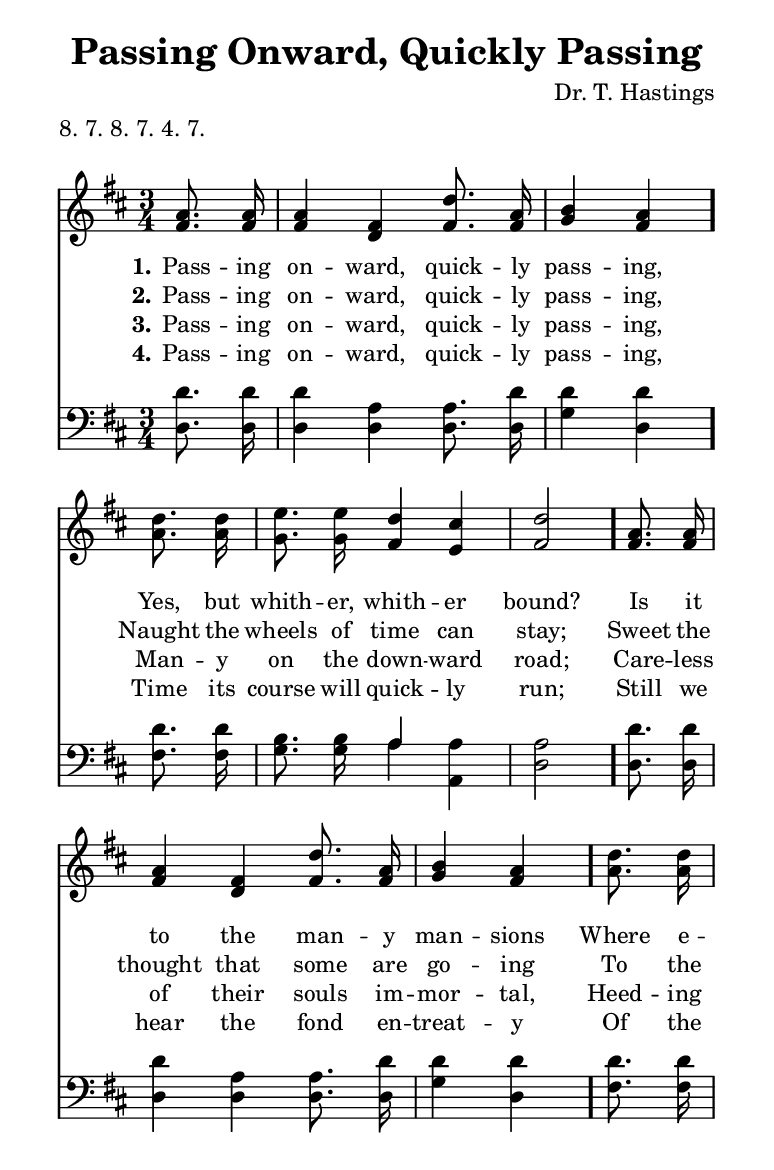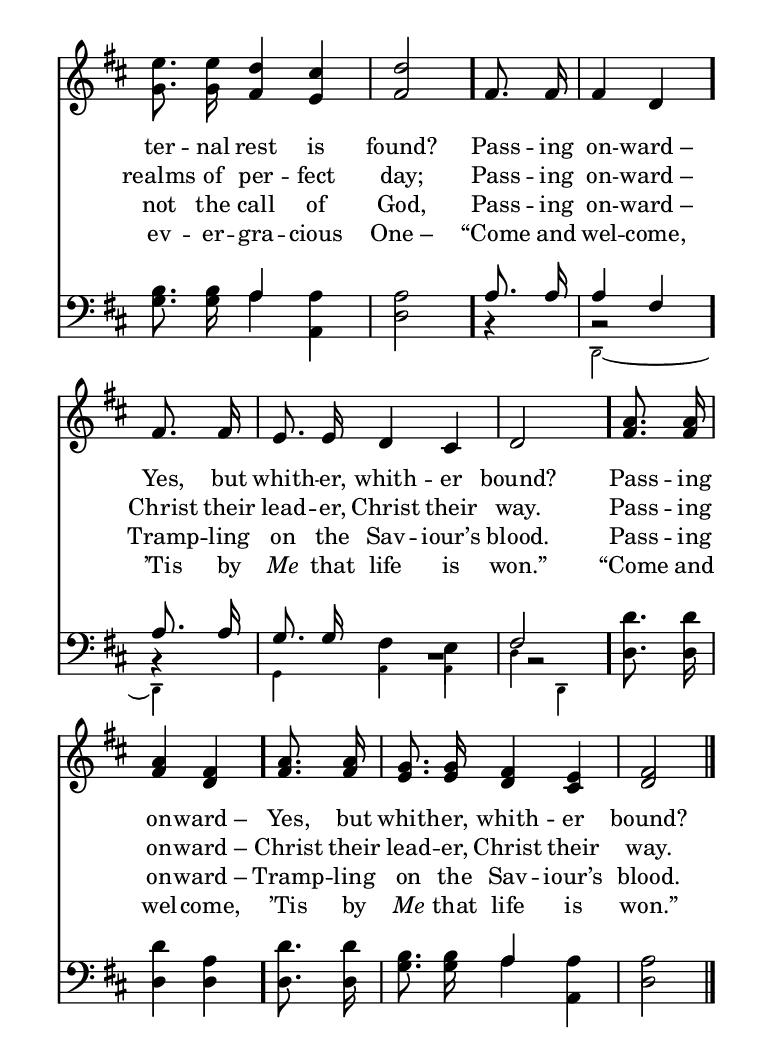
\include "common/global.ily"
\paper {
  \include "common/paper.ily"
}

\header{
  %gospel
  hymnnumber = "30"
  title = "Passing Onward, Quickly Passing"
  tunename = "Zion"
  meter = "8. 7. 8. 7. 4. 7."
  poet = ""
  composer = "Dr. T. Hastings"
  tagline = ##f
}

% for fermata in MIDI
ta = { \tempo 4=80 }
tb = { \tempo 4=40 }

patternAA = { c8. c16 | c4 c4 c8. c16 | c4 c4 }

patternBA = { c8. c16 | c8. c16 c4 c4 | c2 }
patternBB = { c4 | \once \override MultiMeasureRest.staff-position = #-8 R1*3/4 | c2 }

patternCA = { c8. c16 | c4 c4 }
patternCB = { c4 | c2 }

global = {
  \include "common/overrides.ily"
  \override Staff.TimeSignature.style = #'numbered
  \time 3/4
  \override Score.MetronomeMark.transparent = ##t % hide all fermata changes too
  \ta
  \key d \major
  \partial 4
  \autoBeamOff
}

notesSoprano = {
\global
\relative c'' {

  \changePitch \patternAA { a a | a fis d' a | b a }
  \changePitch \patternBA { d d | e e d cis  | d   }
  \changePitch \patternAA { a a | a fis d' a | b a }
  \changePitch \patternBA { d d | e e d cis  | d   }

  \changePitch \patternCA { fis, fis | fis d     }
  \changePitch \patternBA { fis fis  | e e d cis | d   }
  \changePitch \patternCA { a' a     | a fis     }
  \changePitch \patternBA { a a      | g g fis e | fis }

  \bar "|."

}
}

notesAlto = {
\global
\relative e' {

  \changePitch \patternAA { fis fis | fis d fis fis | g fis }
  \changePitch \patternBA { a a     | g g fis e     | fis   }
  \changePitch \patternAA { fis fis | fis d fis fis | g fis }
  \changePitch \patternBA { a a     | g g fis e     | fis   }

  \changePitch \patternCB { r       | r         }
  \changePitch \patternBB { r       |           | r } % middle rest is explicit in patternBB
  \changePitch \patternCA { fis fis | fis d     }
  \changePitch \patternBA { fis fis | e e d cis | d }

}
}

notesTenor = {
\global
\relative a {

  \changePitch \patternAA { d d | d a a d | d d }
  \changePitch \patternBA { d d | b b a a | a   }
  \changePitch \patternAA { d d | d a a d | d d }
  \changePitch \patternBA { d d | b b a a | a   }

  \stemUp % prevent note/rest collision
  \changePitch \patternCA { a a  | a fis     }
  \changePitch \patternBA { a a  | g g fis e | fis }
  \changePitch \patternCA { d' d | d a       }
  \changePitch \patternBA { d d  | b b a a   | a   }

}
}

notesBass = {
\global
\relative f {

  \changePitch \patternAA { d d | d d d d | g d }
  \changePitch \patternBA { fis fis | g g a a, | d }
  \changePitch \patternAA { d d | d d d d | g d }
  \changePitch \patternBA { fis fis | g g a a, | d }

<<
  { b4 \rest | b2 \rest }
\\
  \override NoteHead.font-size = #-4 { \skip 4 | d,2 ~ }
>>

<<
  % TODO find extra-offset such that eogsized and letter both have aesthetic rest placement
  { b'4 \rest | \once \override Rest.extra-offset = #'(15 . 0) b1*3/4 \rest | \once \override Rest.extra-offset = #'(1.7 . 0) b2 \rest }
\\
  \override NoteHead.font-size = #-4 { d,4 g4 a4 a4 | d4 d,4 }
>>

  \changePitch \patternCA { d' d | d d }
  \changePitch \patternBA { d d | g g a a, | d }

}
}

wordsA = \lyricmode {
\set stanza = "1."

Pass -- ing on -- ward, quick -- ly pass -- ing, \bar "."
Yes, but whith -- er, whith -- er bound? \bar "." \eogbreak
Is it to the man -- y man -- sions \bar "."
Where e -- ter -- nal rest is found? \bar "." \eogbreak
Pass -- ing on -- ward_– \bar "."
Yes, but whith -- er, whith -- er bound? \bar "." \eogbreak
Pass -- ing on -- ward_– \bar "."
Yes, but whith -- er, whith -- er bound? \bar "." \eogbreak

}

wordsB = \lyricmode {
\set stanza = "2."

Pass -- ing on -- ward, quick -- ly pass -- ing,
Naught the wheels of time can stay;
Sweet the thought that some are go -- ing
To the realms of per -- fect day;
Pass -- ing on -- ward_–
Christ their lead -- er, Christ their way.
Pass -- ing on -- ward_–
Christ their lead -- er, Christ their way.

}

wordsC = \lyricmode {
\set stanza = "3."

Pass -- ing on -- ward, quick -- ly pass -- ing,
Man -- y on the down -- ward road;
Care -- less of their souls im -- mor -- tal,
Heed -- ing not the call of God,
Pass -- ing on -- ward_–
Tramp -- ling on the Sav -- iour’s blood.
Pass -- ing on -- ward_–
Tramp -- ling on the Sav -- iour’s blood.

}

wordsD = \lyricmode {
\set stanza = "4."

Pass -- ing on -- ward, quick -- ly pass -- ing,
Time its course will quick -- ly run;
Still we hear the fond en -- treat -- y
Of the ev -- er -- gra -- cious One_–
“Come and wel -- come,
’Tis by { \italicsOn } Me { \italicsOff } that life is won.”
“Come and wel -- come,
’Tis by { \italicsOn } Me { \italicsOff } that life is won.”

}

\score {
  \context ChoirStaff <<
    \context Staff = upper <<
      \set Staff.autoBeaming = ##f
      \set ChoirStaff.systemStartDelimiter = #'SystemStartBar
      \set ChoirStaff.printPartCombineTexts = ##f
      \partcombine #'(2 . 11) \notesSoprano \notesAlto
      \context NullVoice = sopranos { \voiceOne << \notesSoprano >> }
      \context Lyrics = one   \lyricsto sopranos \wordsA
      \context Lyrics = two   \lyricsto sopranos \wordsB
      \context Lyrics = three \lyricsto sopranos \wordsC
      \context Lyrics = four  \lyricsto sopranos \wordsD
    >>
    \context Staff = men <<
      \set Staff.autoBeaming = ##f
      \clef bass
      \set ChoirStaff.printPartCombineTexts = ##f
      \partcombine #'(2 . 11) \notesTenor \notesBass
    >>
  >>
  \layout {
    \include "common/layout.ily"
  }
  #(cond ((ly:get-option 'eog-midi-permitted) #{ \midi{
    \include "common/midi.ily"
  } #}))
}

\version "2.19.49"  % necessary for upgrading to future LilyPond versions.

% vi:set et ts=2 sw=2 ai nocindent syntax=lilypond:
